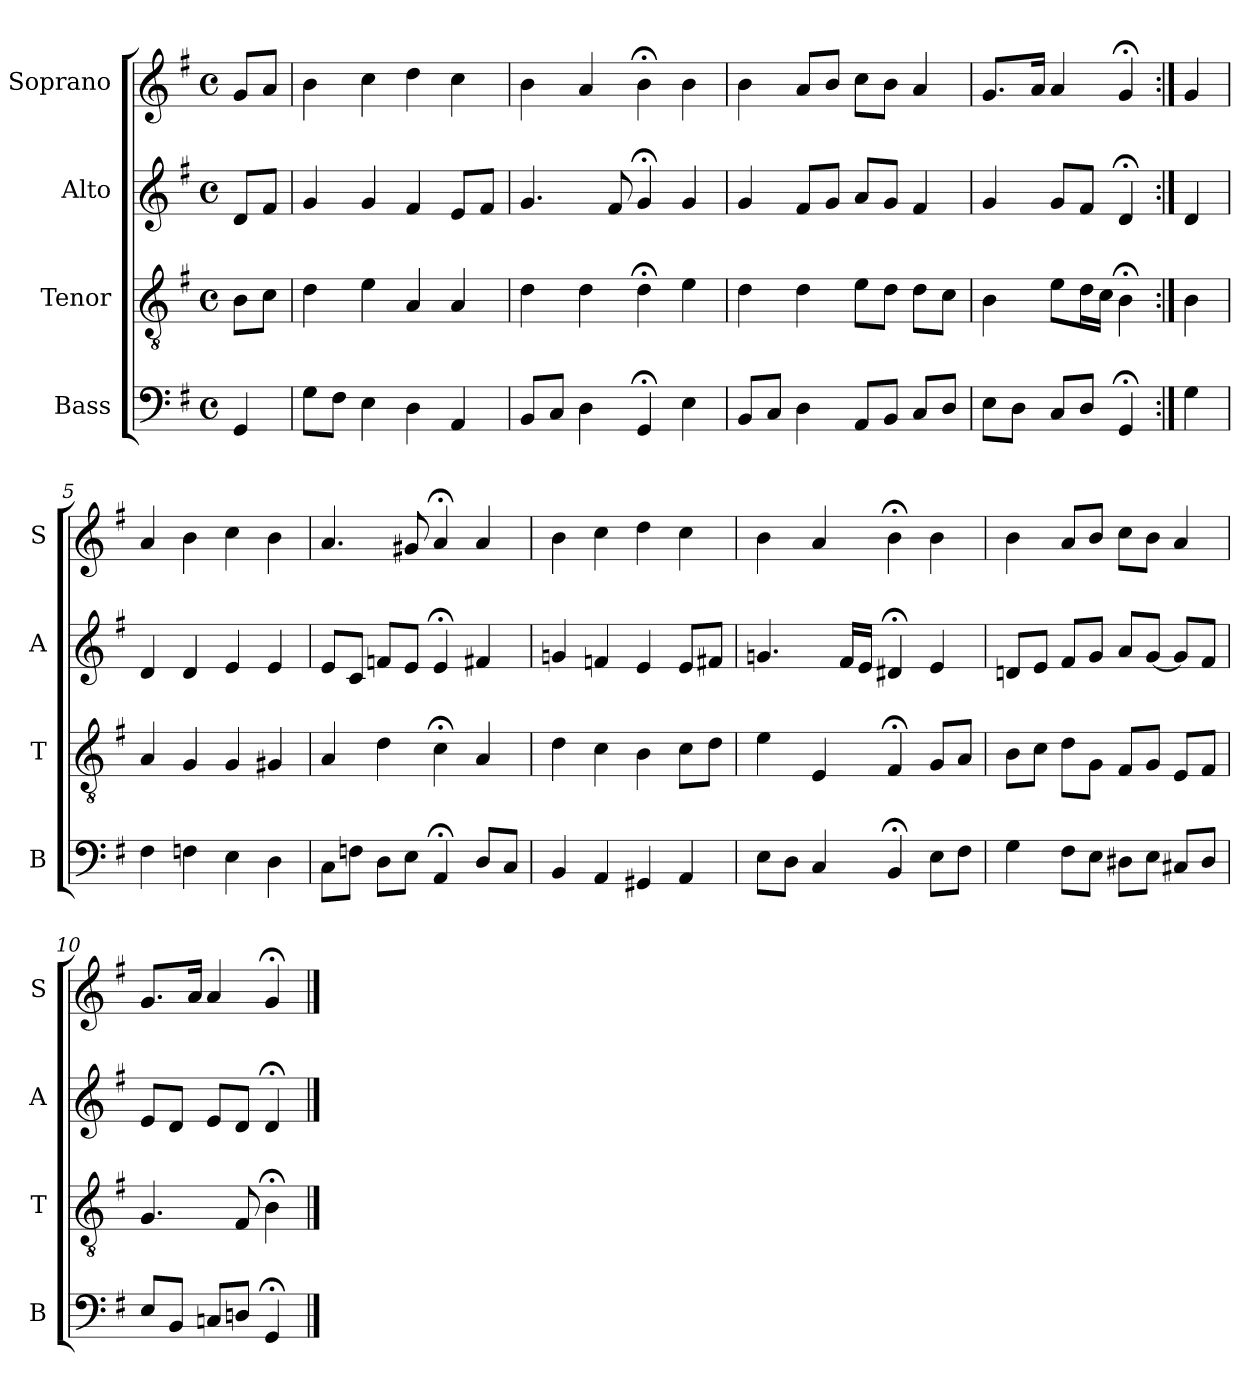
**kern	**kern	**kern	**kern
*part4	*part3	*part2	*part1
*staff4	*staff3	*staff2	*staff1
*I"Bass	*I"Tenor	*I"Alto	*I"Soprano
*I'B	*I'T	*I'A	*I'S
*clefF4	*clefGv2	*clefG2	*clefG2
*k[f#]	*k[f#]	*k[f#]	*k[f#]
*G:	*G:	*G:	*G:
*M4/4	*M4/4	*M4/4	*M4/4
*met(c)	*met(c)	*met(c)	*met(c)
*MM100	*MM100	*MM100	*MM100
=	=	=	=
4GG	8BL	8dL	8gL
.	8cJ	8f#J	8aJ
=1	=1	=1	=1
8GL	4d	4g	4b
8F#J	.	.	.
4E	4e	4g	4cc
4D	4A	4f#	4dd
4AA	4A	8eL	4cc
.	.	8f#J	.
=2	=2	=2	=2
8BBL	4d	4.g	4b
8CJ	.	.	.
4D	4d	.	4a
.	.	8f#	.
4GG;<	4d;<	4g;<	4b;<
4E	4e	4g	4b
=3	=3	=3	=3
8BBL	4d	4g	4b
8CJ	.	.	.
4D	4d	8f#L	8aL
.	.	8gJ	8bJ
8AAL	8eL	8aL	8ccL
8BBJ	8dJ	8gJ	8bJ
8CiL	8diL	4f#i	4ai
8DJ	8cJ	.	.
=4	=4	=4	=4
8EL	4B	4g	8.gL
8DJ	.	.	.
.	.	.	16aJk
8CL	8eL	8gL	4a
8DJ	16dL	8f#J	.
.	16cJJ	.	.
4GG;<	4B;<	4d;<	4g;<
=:|!	=:|!	=:|!	=:|!
4G	4B	4d	4g
=5	=5	=5	=5
4F#	4A	4d	4a
4Fni	4Gi	4di	4bi
4E	4G	4e	4cc
4Di	4G#Xi	4ei	4bi
=6	=6	=6	=6
8CL	4A	8eL	4.a
8FnJ	.	8cJ	.
8DL	4d	8fnL	.
8EJ	.	8eJ	8g#X
4AA;<	4c;<	4e;<	4a;<
8DL	4A	4f#X	4a
8CJ	.	.	.
=7	=7	=7	=7
4BB	4d	4gn	4b
4AA	4c	4fn	4cc
4GG#X	4B	4e	4dd
4AA	8cL	8eL	4cc
.	8dJ	8f#XJ	.
=8	=8	=8	=8
8EL	4e	4.gn	4b
8DJ	.	.	.
4C	4E	.	4a
.	.	16f#LL	.
.	.	16eJJ	.
4BB;<	4F#;<	4d#X;<	4b;<
8EL	8GL	4e	4b
8F#J	8AJ	.	.
=9	=9	=9	=9
4G	8BL	8dnL	4b
.	8cJ	8eJ	.
8F#L	8dL	8f#L	8aL
8EJ	8GJ	8gJ	8bJ
8D#XL	8F#L	8aL	8ccL
8EJ	8GJ	[8gJ	8bJ
8C#XL	8EL	8gL]	4a
8D#J	8F#J	8f#J	.
=10	=10	=10	=10
8EL	4.G	8eL	8.gL
8BBJ	.	8dJ	.
.	.	.	16aJk
8CnL	.	8eL	4a
8DnJ	8F#	8dJ	.
4GG;<	4B;<	4d;<	4g;<
==	==	==	==
*-	*-	*-	*-
